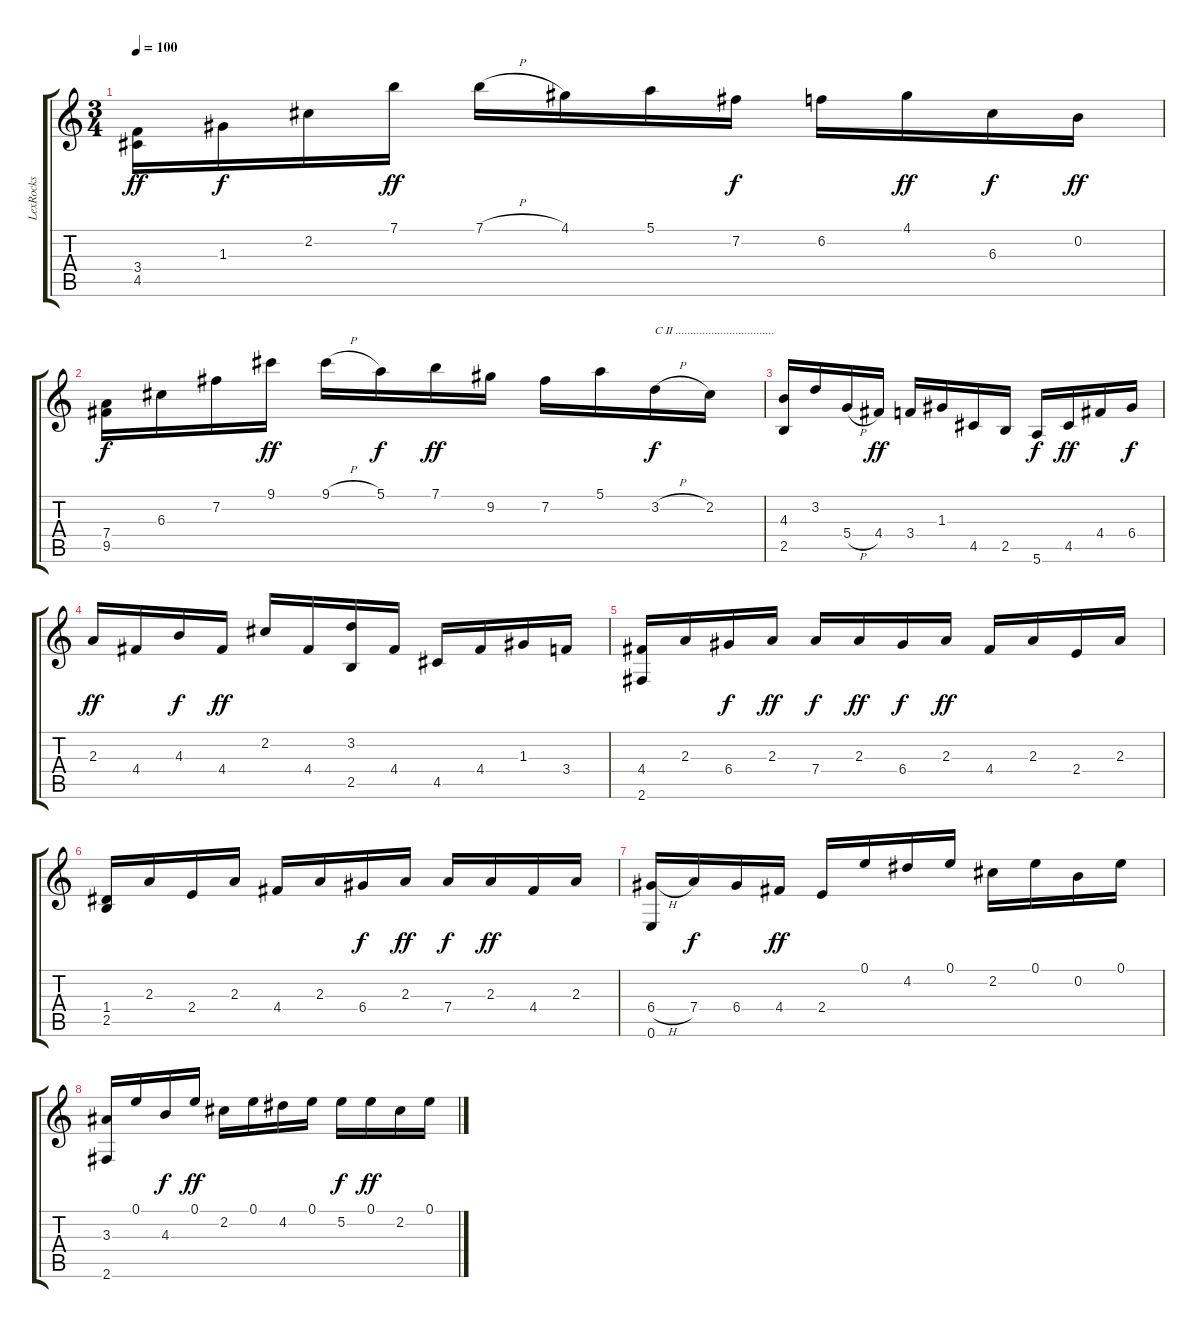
\track ("LexRocks" "LexRocks") {instrument acousticguitarnylon}
\staff {score tabs}
\tuning (E4 B3 G3 D3 A2 E2) {hide}
\ts (3 4)
\tempo 100
\clef g2
\ks c
(3.4 4.5).16{dy ff} 1.3.16{dy f} 2.2.16 7.1.16{dy ff} 7.1{h}.16 4.1.16 5.1.16 7.2.16{dy f} 6.2.16 4.1.16{dy ff} 6.3.16{dy f} 0.2.16{dy ff} |
(7.4 9.5).16{dy f} 6.3.16 7.2.16 9.1.16{dy ff} 9.1{h}.16 5.1.16{dy f} 7.1.16{dy ff} 9.2.16 7.2.16 5.1.16 3.2{h}.16{txt "C II ................................." dy f} 2.2.16 |
(4.3 2.5).16 3.2.16 5.4{h}.16 4.4.16{dy ff} 3.4.16 1.3.16 4.5.16 2.5.16 5.6.16{dy f} 4.5.16{dy ff} 4.4.16 6.4.16{dy f} |
2.3.16{dy ff} 4.4.16 4.3.16{dy f} 4.4.16{dy ff} 2.2.16 4.4.16 (3.2 2.5).16 4.4.16 4.5.16 4.4.16 1.3.16 3.4.16 |
(4.4 2.6).16 2.3.16 6.4.16{dy f} 2.3.16{dy ff} 7.4.16{dy f} 2.3.16{dy ff} 6.4.16{dy f} 2.3.16{dy ff} 4.4.16 2.3.16 2.4.16 2.3.16 |
(1.4 2.5).16 2.3.16 2.4.16 2.3.16 4.4.16 2.3.16 6.4.16{dy f} 2.3.16{dy ff} 7.4.16{dy f} 2.3.16{dy ff} 4.4.16 2.3.16 |
(6.4{h} 0.6).16 7.4.16{dy f} 6.4.16 4.4.16{dy ff} 2.4.16 0.1.16 4.2.16 0.1.16 2.2.16 0.1.16 0.2.16 0.1.16 |
(3.3 2.6).16 0.1.16 4.3.16{dy f} 0.1.16{dy ff} 2.2.16 0.1.16 4.2.16 0.1.16 5.2.16{dy f} 0.1.16{dy ff} 2.2.16 0.1.16
